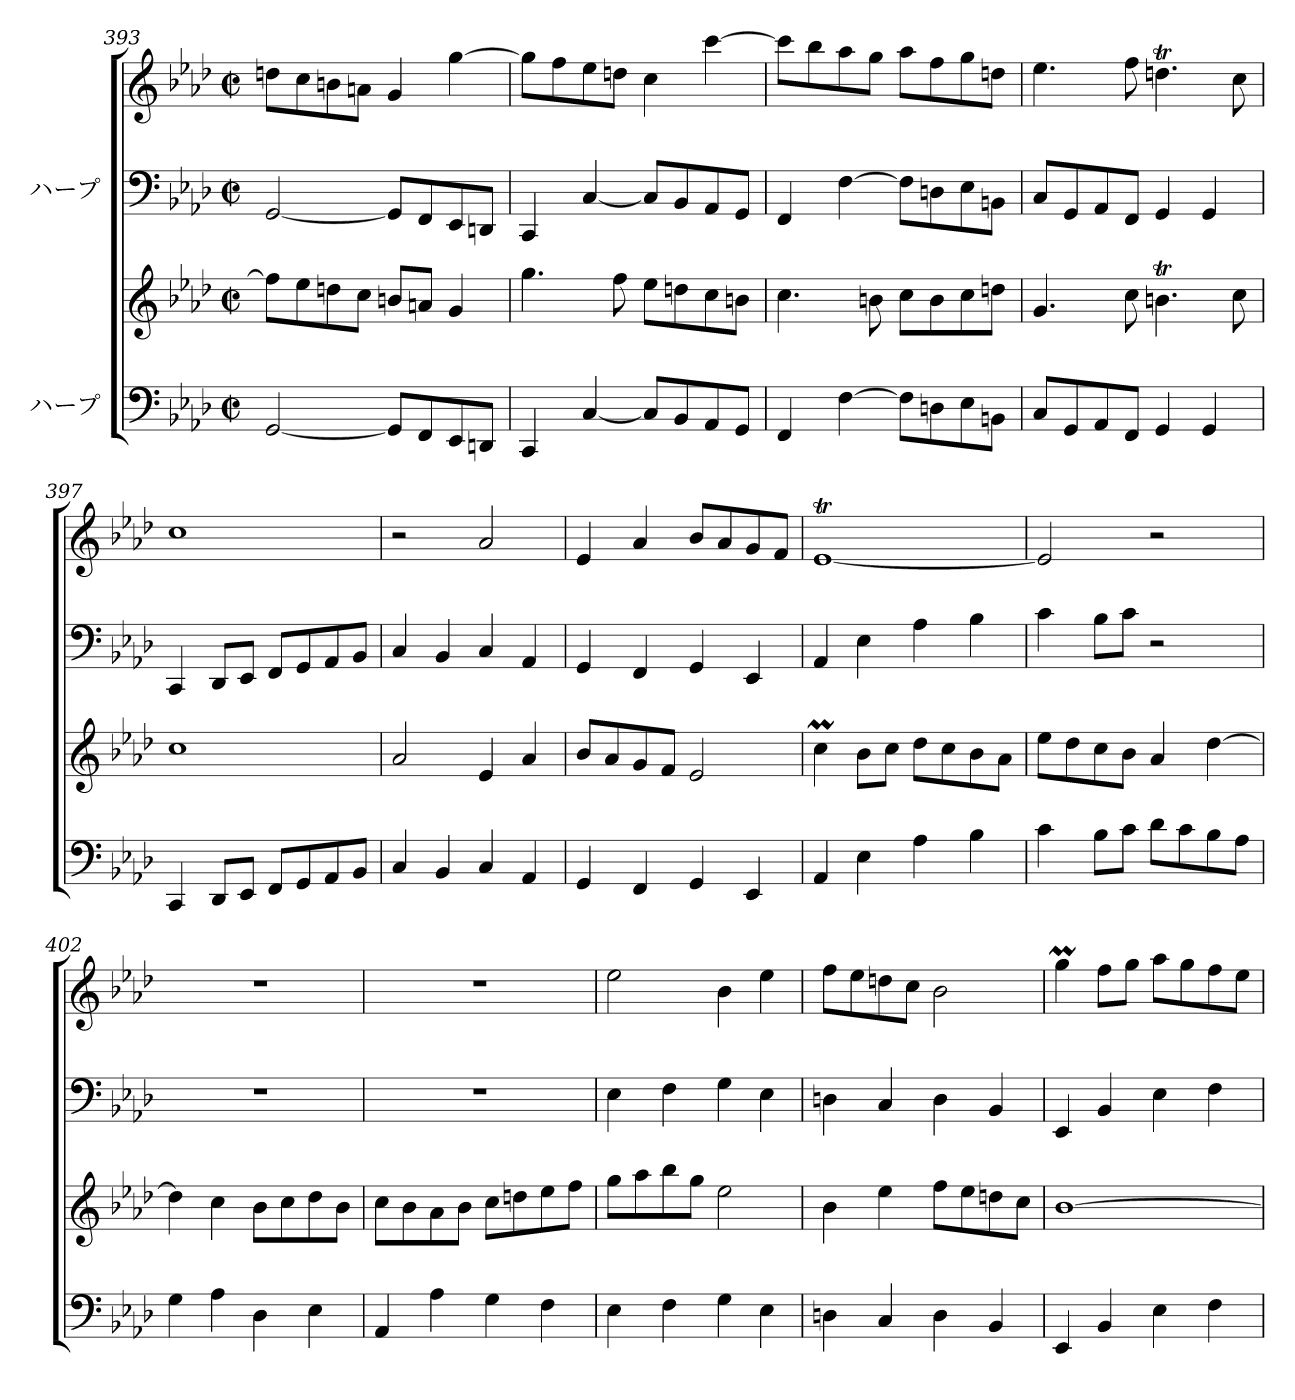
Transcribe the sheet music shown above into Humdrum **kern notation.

**kern	**kern	**kern	**kern
*part2	*part2	*part1	*part1
*staff4	*staff3	*staff2	*staff1
*I"ハープ	*	*I"ハープ	*
!!LO:PB:g=z
*clefF4	*clefG2	*clefF4	*clefG2
*k[b-e-a-d-]	*k[b-e-a-d-]	*k[b-e-a-d-]	*k[b-e-a-d-]
*M2/2	*M2/2	*M2/2	*M2/2
*met(c|)	*met(c|)	*met(c|)	*met(c|)
=393	=393	=393	=393
[2GG/	8ff\L]	[2GG/	8ddn\L
.	8ee-\	.	8cc\
.	8ddn\	.	8bn\
.	8cc\J	.	8an\J
8GG/L]	8bn/L	8GG/L]	4g/
8FF/	8an/J	8FF/	.
8EE-/	4g/	8EE-/	[4gg\
8DDn/J	.	8DDn/J	.
=394	=394	=394	=394
4CC/	4.gg\	4CC/	8gg\L]
.	.	.	8ff\
[4C/	.	[4C/	8ee-\
.	8ff\	.	8ddn\J
8C/L]	8ee-\L	8C/L]	4cc\
8BB-/	8ddn\	8BB-/	.
8AA-/	8cc\	8AA-/	[4ccc\
8GG/J	8bn\J	8GG/J	.
=395	=395	=395	=395
4FF/	4.cc\	4FF/	8ccc\L]
.	.	.	8bb-\
[4F\	.	[4F\	8aa-\
.	8bn\	.	8gg\J
8F\L]	8cc\L	8F\L]	8aa-\L
8Dn\	8b\	8Dn\	8ff\
8E-\	8cc\	8E-\	8gg\
8BBn\J	8ddn\J	8BBn\J	8ddn\J
=396	=396	=396	=396
8C/L	4.g/	8C/L	4.ee-\
8GG/	.	8GG/	.
8AA-/	.	8AA-/	.
8FF/J	8cc\	8FF/J	8ff\
4GG/	4.bnt\	4GG/	4.ddnt\
4GG/	.	4GG/	.
.	8cc\	.	8cc\
!!LO:LB:g=z
=397	=397	=397	=397
4CC/	1cc	4CC/	1cc
8DD-/L	.	8DD-/L	.
8EE-/J	.	8EE-/J	.
8FF/L	.	8FF/L	.
8GG/	.	8GG/	.
8AA-/	.	8AA-/	.
8BB-/J	.	8BB-/J	.
=398	=398	=398	=398
4C/	2a-/	4C/	2r
4BB-/	.	4BB-/	.
4C/	4e-/	4C/	2a-/
4AA-/	4a-/	4AA-/	.
=399	=399	=399	=399
4GG/	8b-/L	4GG/	4e-/
.	8a-/	.	.
4FF/	8g/	4FF/	4a-/
.	8f/J	.	.
4GG/	2e-/	4GG/	8b-/L
.	.	.	8a-/
4EE-/	.	4EE-/	8g/
.	.	.	8f/J
=400	=400	=400	=400
4AA-/	4ccm\	4AA-/	[1e-T
4E-\	8b-\L	4E-\	.
.	8cc\J	.	.
4A-\	8dd-\L	4A-\	.
.	8cc\	.	.
4B-\	8b-\	4B-\	.
.	8a-\J	.	.
=401	=401	=401	=401
4c\	8ee-\L	4c\	2e-/]
.	8dd-\	.	.
8B-\L	8cc\	8B-\L	.
8c\J	8b-\J	8c\J	.
8d-\L	4a-/	2r	2r
8c\	.	.	.
8B-\	[4dd-\	.	.
8A-\J	.	.	.
=402	=402	=402	=402
4G\	4dd-\]	1r	1r
4A-\	4cc\	.	.
4D-\	8b-\L	.	.
.	8cc\	.	.
4E-\	8dd-\	.	.
.	8b-\J	.	.
!!LO:LB:g=z
=403	=403	=403	=403
4AA-/	8cc\L	1r	1r
.	8b-\	.	.
4A-\	8a-\	.	.
.	8b-\J	.	.
4G\	8cc\L	.	.
.	8ddn\	.	.
4F\	8ee-\	.	.
.	8ff\J	.	.
=404	=404	=404	=404
4E-\	8gg\L	4E-\	2ee-\
.	8aa-\	.	.
4F\	8bb-\	4F\	.
.	8gg\J	.	.
4G\	2ee-\	4G\	4b-\
4E-\	.	4E-\	4ee-\
=405	=405	=405	=405
4Dn\	4b-\	4Dn\	8ff\L
.	.	.	8ee-\
4C/	4ee-\	4C/	8ddn\
.	.	.	8cc\J
4D\	8ff\L	4D\	2b-\
.	8ee-\	.	.
4BB-/	8ddn\	4BB-/	.
.	8cc\J	.	.
=406	=406	=406	=406
4EE-/	[1b-	4EE-/	4ggm\
4BB-/	.	4BB-/	8ff\L
.	.	.	8gg\J
4E-\	.	4E-\	8aa-\L
.	.	.	8gg\
4F\	.	4F\	8ff\
.	.	.	8ee-\J
=	=	=	=
*-	*-	*-	*-
